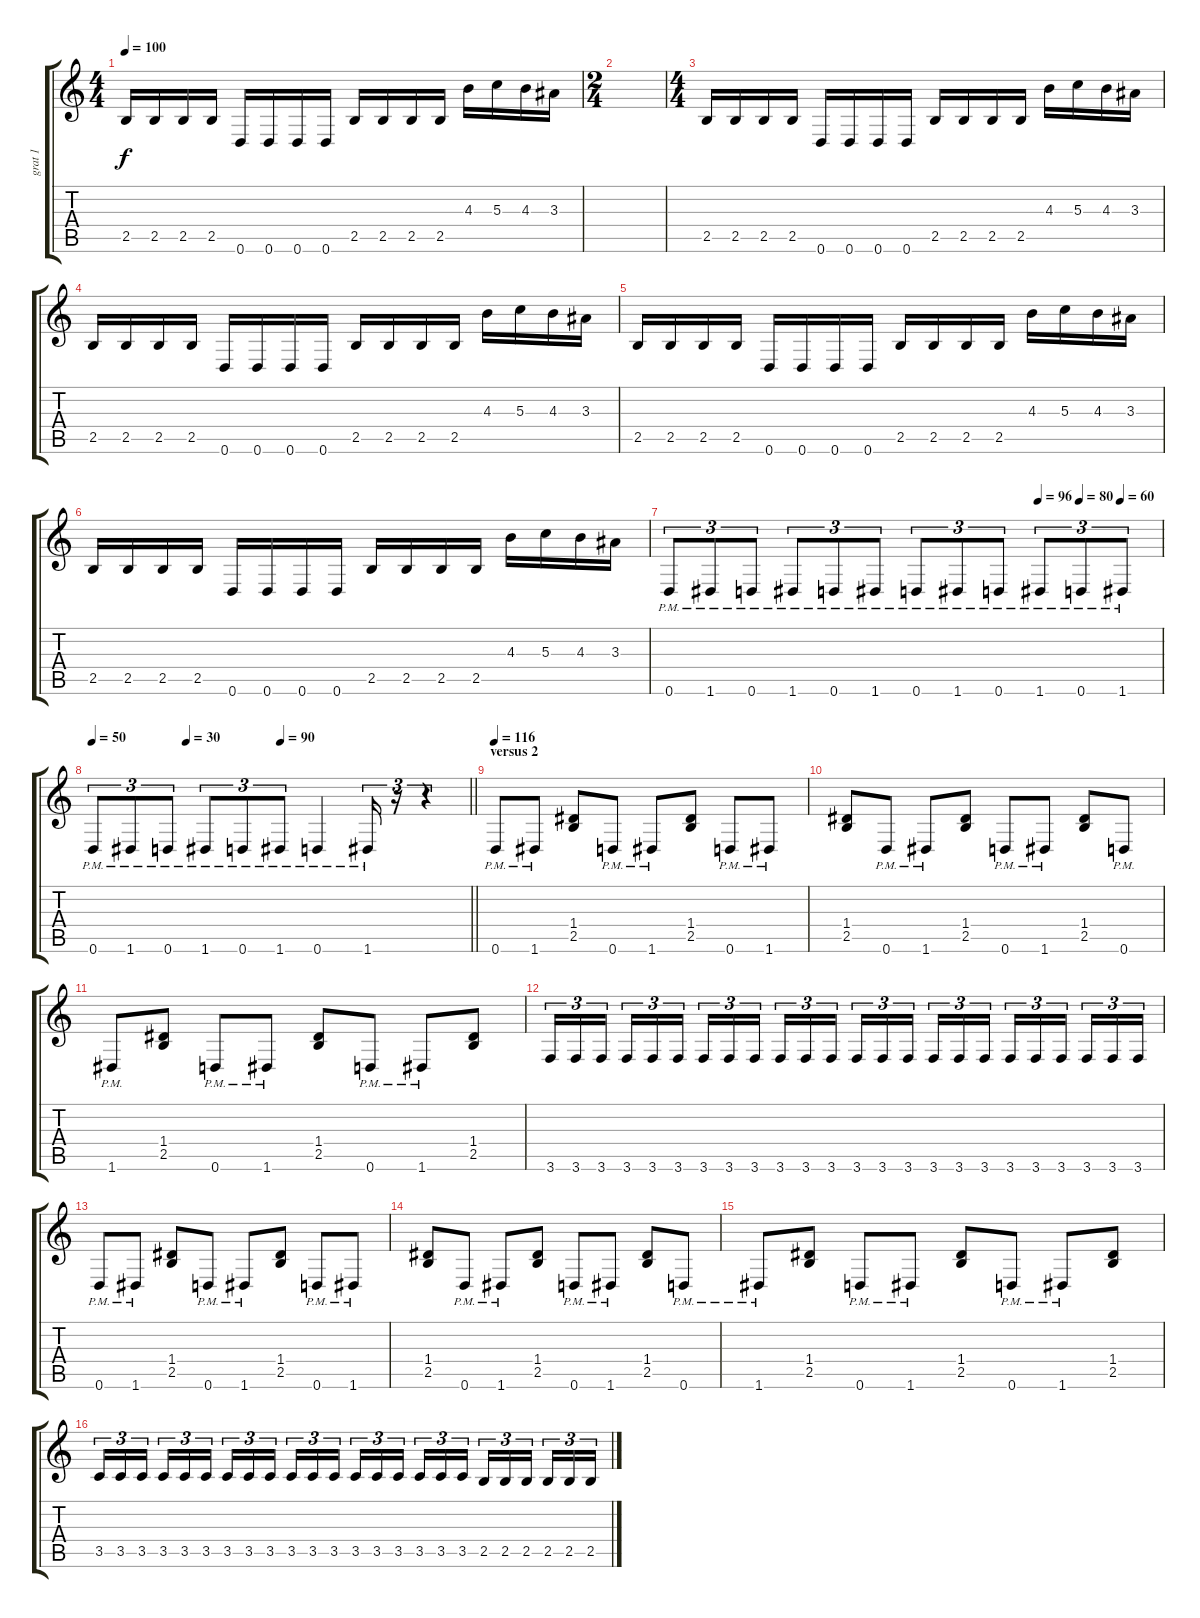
\track ("grat 1" "grat 1") {instrument distortionguitar}
\staff {score tabs}
\tuning (E4 B3 G3 D3 A2 D2) {hide}
\ts (4 4)
\tempo 100
\clef g2
\ks c
2.5.16{dy f} 2.5.16 2.5.16 2.5.16 0.6.16 0.6.16 0.6.16 0.6.16 2.5.16 2.5.16 2.5.16 2.5.16 4.3.16 5.3.16 4.3.16 3.3.16 |
\ts (2 4)
|
\ts (4 4)
2.5.16 2.5.16 2.5.16 2.5.16 0.6.16 0.6.16 0.6.16 0.6.16 2.5.16 2.5.16 2.5.16 2.5.16 4.3.16 5.3.16 4.3.16 3.3.16 |
2.5.16 2.5.16 2.5.16 2.5.16 0.6.16 0.6.16 0.6.16 0.6.16 2.5.16 2.5.16 2.5.16 2.5.16 4.3.16 5.3.16 4.3.16 3.3.16 |
2.5.16 2.5.16 2.5.16 2.5.16 0.6.16 0.6.16 0.6.16 0.6.16 2.5.16 2.5.16 2.5.16 2.5.16 4.3.16 5.3.16 4.3.16 3.3.16 |
2.5.16 2.5.16 2.5.16 2.5.16 0.6.16 0.6.16 0.6.16 0.6.16 2.5.16 2.5.16 2.5.16 2.5.16 4.3.16 5.3.16 4.3.16 3.3.16 |
\tempo (96 0.75)
\tempo (80 0.8333333333333334)
\tempo (60 0.9166666666666666)
0.6{pm}.8{tu (3 2)} 1.6{pm}.8{tu (3 2)} 0.6{pm}.8{tu (3 2)} 1.6{pm}.8{tu (3 2)} 0.6{pm}.8{tu (3 2)} 1.6{pm}.8{tu (3 2)} 0.6{pm}.8{tu (3 2)} 1.6{pm}.8{tu (3 2)} 0.6{pm}.8{tu (3 2)} 1.6{pm}.8{tu (3 2)} 0.6{pm}.8{tu (3 2)} 1.6{pm}.8{tu (3 2)} |
\tempo 50
\tempo (30 0.25)
\tempo (90 0.5)
\barLineRight lightlight
0.6{pm}.8{tu (3 2)} 1.6{pm}.8{tu (3 2)} 0.6{pm}.8{tu (3 2)} 1.6{pm}.8{tu (3 2)} 0.6{pm}.8{tu (3 2)} 1.6{pm}.8{tu (3 2)} 0.6{pm}.4 1.6{pm}.16{tu (3 2)} r.16{tu (3 2)} r.4{tu (3 2)} |
\section ("" "versus 2")
\tempo 116
0.6{pm}.8 1.6{pm}.8 (1.4 2.5).8 0.6{pm}.8 1.6{pm}.8 (1.4 2.5).8 0.6{pm}.8 1.6{pm}.8 |
(1.4 2.5).8 0.6{pm}.8 1.6{pm}.8 (1.4 2.5).8 0.6{pm}.8 1.6{pm}.8 (1.4 2.5).8 0.6{pm}.8 |
1.6{pm}.8 (1.4 2.5).8 0.6{pm}.8 1.6{pm}.8 (1.4 2.5).8 0.6{pm}.8 1.6{pm}.8 (1.4 2.5).8 |
3.6.16{tu (3 2)} 3.6.16{tu (3 2)} 3.6.16{tu (3 2) beam splitsecondary} 3.6.16{tu (3 2)} 3.6.16{tu (3 2)} 3.6.16{tu (3 2)} 3.6.16{tu (3 2)} 3.6.16{tu (3 2)} 3.6.16{tu (3 2) beam splitsecondary} 3.6.16{tu (3 2)} 3.6.16{tu (3 2)} 3.6.16{tu (3 2)} 3.6.16{tu (3 2)} 3.6.16{tu (3 2)} 3.6.16{tu (3 2) beam splitsecondary} 3.6.16{tu (3 2)} 3.6.16{tu (3 2)} 3.6.16{tu (3 2)} 3.6.16{tu (3 2)} 3.6.16{tu (3 2)} 3.6.16{tu (3 2) beam splitsecondary} 3.6.16{tu (3 2)} 3.6.16{tu (3 2)} 3.6.16{tu (3 2)} |
0.6{pm}.8 1.6{pm}.8 (1.4 2.5).8 0.6{pm}.8 1.6{pm}.8 (1.4 2.5).8 0.6{pm}.8 1.6{pm}.8 |
(1.4 2.5).8 0.6{pm}.8 1.6{pm}.8 (1.4 2.5).8 0.6{pm}.8 1.6{pm}.8 (1.4 2.5).8 0.6{pm}.8 |
1.6{pm}.8 (1.4 2.5).8 0.6{pm}.8 1.6{pm}.8 (1.4 2.5).8 0.6{pm}.8 1.6{pm}.8 (1.4 2.5).8 |
3.5.16{tu (3 2)} 3.5.16{tu (3 2)} 3.5.16{tu (3 2) beam splitsecondary} 3.5.16{tu (3 2)} 3.5.16{tu (3 2)} 3.5.16{tu (3 2)} 3.5.16{tu (3 2)} 3.5.16{tu (3 2)} 3.5.16{tu (3 2) beam splitsecondary} 3.5.16{tu (3 2)} 3.5.16{tu (3 2)} 3.5.16{tu (3 2)} 3.5.16{tu (3 2)} 3.5.16{tu (3 2)} 3.5.16{tu (3 2) beam splitsecondary} 3.5.16{tu (3 2)} 3.5.16{tu (3 2)} 3.5.16{tu (3 2)} 2.5.16{tu (3 2)} 2.5.16{tu (3 2)} 2.5.16{tu (3 2) beam splitsecondary} 2.5.16{tu (3 2)} 2.5.16{tu (3 2)} 2.5.16{tu (3 2)}
